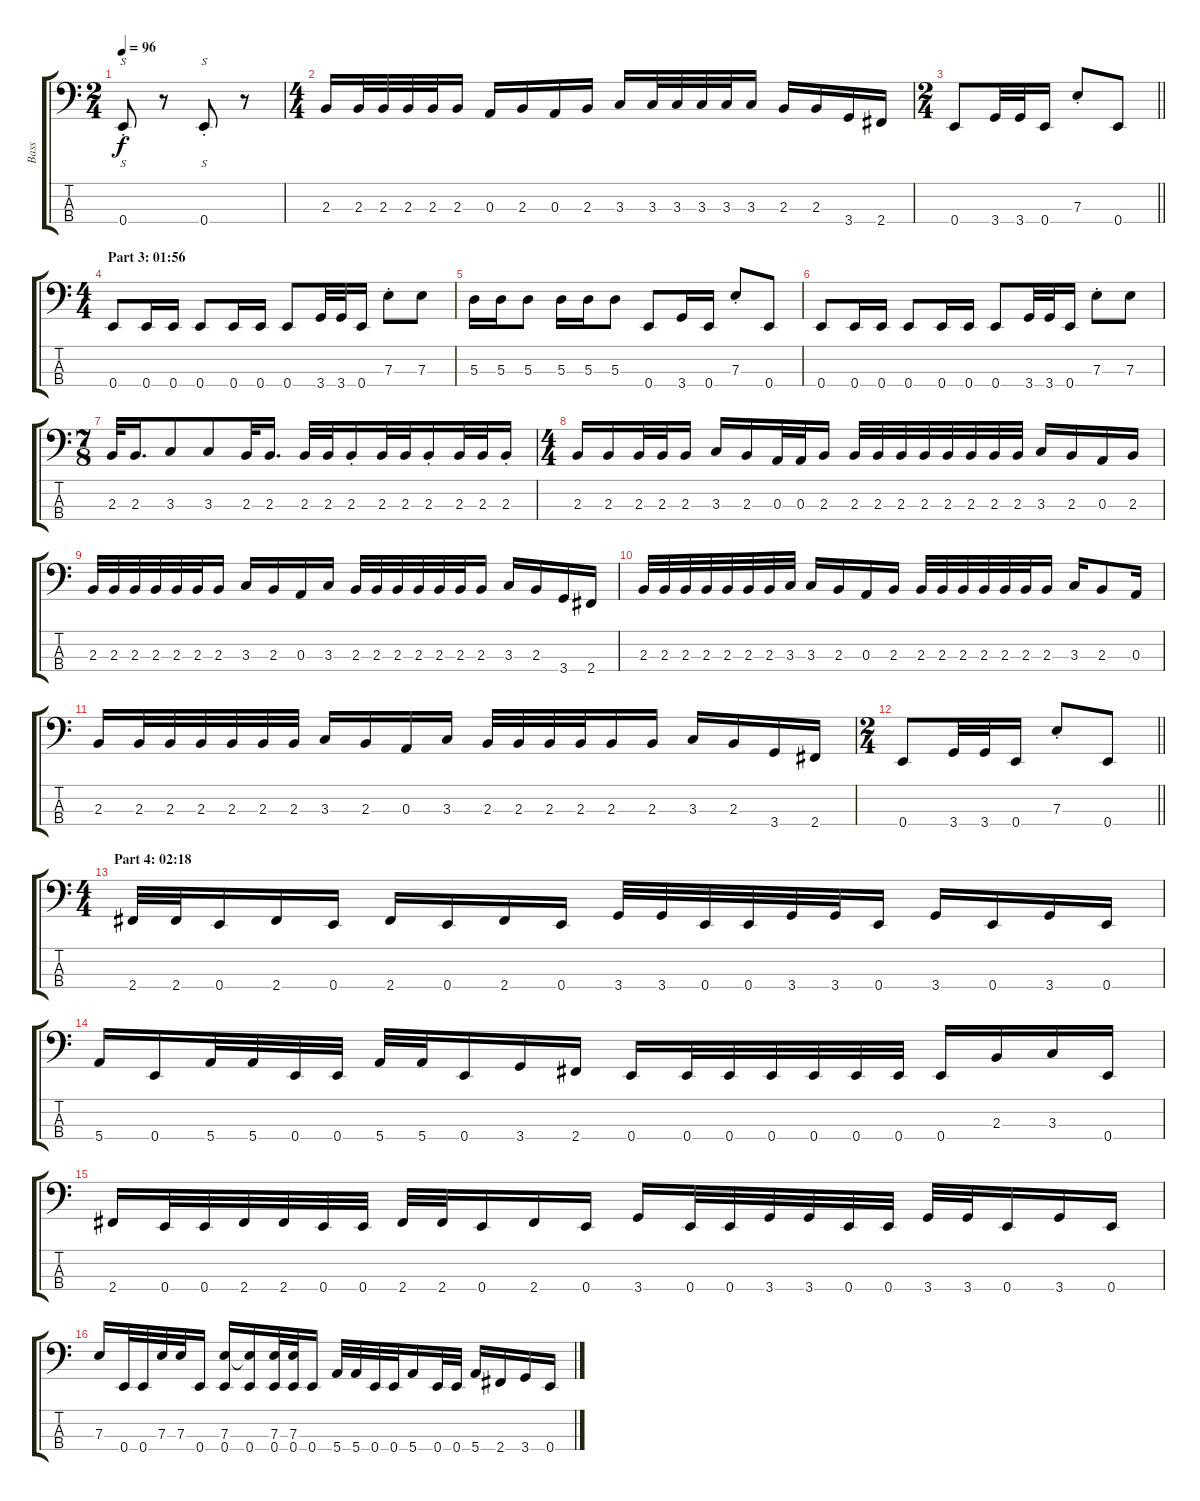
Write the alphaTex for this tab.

\track ("Bass" "Bass") {instrument electricbasspick}
\staff {score tabs}
\tuning (G2 D2 A1 E1) {hide}
\ts (2 4)
\tempo 96
\clef f4
\ks c
0.4{st}.8{s dy f} r.8 0.4{st}.8{s} r.8 |
\ts (4 4)
2.3.16 2.3.32 2.3.32 2.3.32 2.3.32 2.3.16 0.3.16 2.3.16 0.3.16 2.3.16 3.3.16 3.3.32 3.3.32 3.3.32 3.3.32 3.3.16 2.3.16 2.3.16 3.4.16 2.4.16 |
\ts (2 4)
\barLineRight lightlight
0.4.8 3.4.32 3.4.32 0.4.16 7.3{st}.8 0.4.8 |
\ts (4 4)
\section ("" "Part 3: 01:56")
0.4.8 0.4.16 0.4.16 0.4.8 0.4.16 0.4.16 0.4.8 3.4.32 3.4.32 0.4.16 7.3{st}.8 7.3.8 |
5.3.16 5.3.16 5.3.8 5.3.16 5.3.16 5.3.8 0.4.8 3.4.16 0.4.16 7.3{st}.8 0.4.8 |
0.4.8 0.4.16 0.4.16 0.4.8 0.4.16 0.4.16 0.4.8 3.4.32 3.4.32 0.4.16 7.3{st}.8 7.3.8 |
\ts (7 8)
2.3.32 2.3.16{d} 3.3.8 3.3.8 2.3.32 2.3.16{d} 2.3.32 2.3.32 2.3{st}.16 2.3.32 2.3.32 2.3{st}.16 2.3.32 2.3.32 2.3{st}.16 |
\ts (4 4)
2.3.16 2.3.16 2.3.32 2.3.32 2.3.16 3.3.16 2.3.16 0.3.32 0.3.32 2.3.16 2.3.32 2.3.32 2.3.32 2.3.32 2.3.32 2.3.32 2.3.32 2.3.32 3.3.16 2.3.16 0.3.16 2.3.16 |
2.3.32 2.3.32 2.3.32 2.3.32 2.3.32 2.3.32 2.3.16 3.3.16 2.3.16 0.3.16 3.3.16 2.3.32 2.3.32 2.3.32 2.3.32 2.3.32 2.3.32 2.3.16 3.3.16 2.3.16 3.4.16 2.4.16 |
2.3.32 2.3.32 2.3.32 2.3.32 2.3.32 2.3.32 2.3.32 3.3.32 3.3.16 2.3.16 0.3.16 2.3.16 2.3.32 2.3.32 2.3.32 2.3.32 2.3.32 2.3.32 2.3.16 3.3.16 2.3.8 0.3.16 |
2.3.16 2.3.32 2.3.32 2.3.32 2.3.32 2.3.32 2.3.32 3.3.16 2.3.16 0.3.16 3.3.16 2.3.32 2.3.32 2.3.32 2.3.32 2.3.16 2.3.16 3.3.16 2.3.16 3.4.16 2.4.16 |
\ts (2 4)
\barLineRight lightlight
0.4.8 3.4.32 3.4.32 0.4.16 7.3{st}.8 0.4.8 |
\ts (4 4)
\section ("" "Part 4: 02:18")
2.4.32 2.4.32 0.4.16 2.4.16 0.4.16 2.4.16 0.4.16 2.4.16 0.4.16 3.4.32 3.4.32 0.4.32 0.4.32 3.4.32 3.4.32 0.4.16 3.4.16 0.4.16 3.4.16 0.4.16 |
5.4.16 0.4.16 5.4.32 5.4.32 0.4.32 0.4.32 5.4.32 5.4.32 0.4.16 3.4.16 2.4.16 0.4.16 0.4.32 0.4.32 0.4.32 0.4.32 0.4.32 0.4.32 0.4.16 2.3.16 3.3.16 0.4.16 |
2.4.16 0.4.32 0.4.32 2.4.32 2.4.32 0.4.32 0.4.32 2.4.32 2.4.32 0.4.16 2.4.16 0.4.16 3.4.16 0.4.32 0.4.32 3.4.32 3.4.32 0.4.32 0.4.32 3.4.32 3.4.32 0.4.16 3.4.16 0.4.16 |
7.3.16 0.4.32 0.4.32 7.3.32 7.3.32 0.4.16 (7.3 0.4).16 (7.3{t} 0.4).16 (7.3 0.4).32 (7.3 0.4).32 0.4.16 5.4.32 5.4.32 0.4.32 0.4.32 5.4.16 0.4.32 0.4.32 5.4.16 2.4.16 3.4.16 0.4.16
